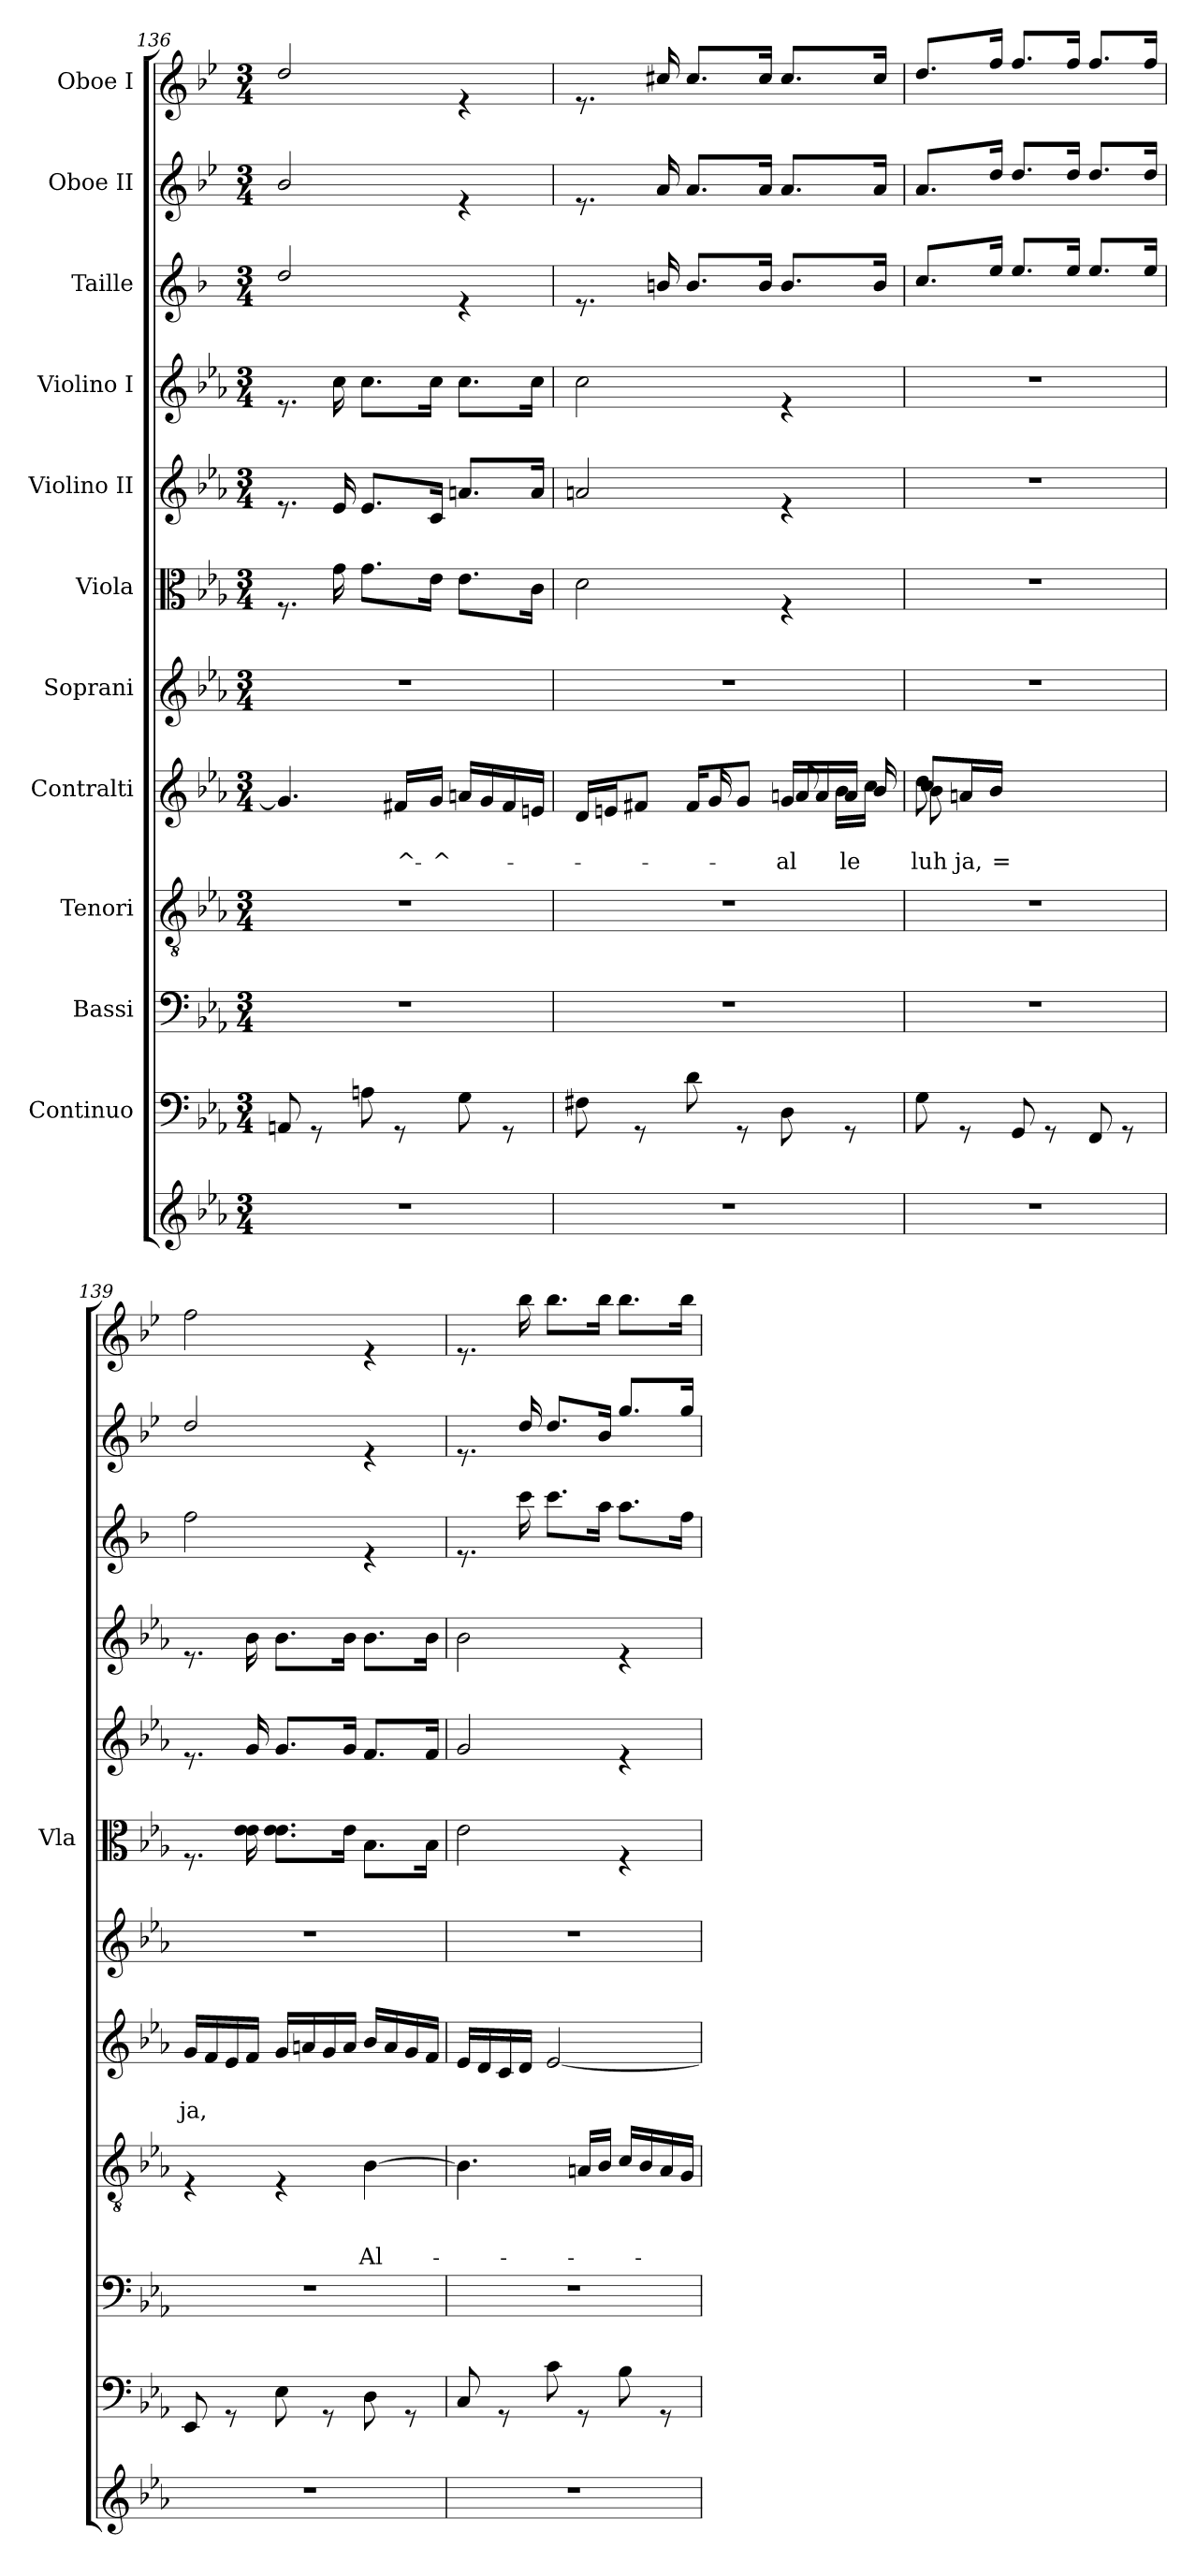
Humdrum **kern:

**kern	**kern	**kern	**kern	**text	**text	**text	**kern	**text	**text	**kern	**kern	**kern	**kern	**kern	**kern	**kern
*part12	*part11	*part10	*part9	*part9	*part9	*part9	*part8	*part8	*part8	*part7	*part6	*part5	*part4	*part3	*part2	*part1
*staff12	*staff11	*staff10	*staff9	*staff9	*staff9	*staff9	*staff8	*staff8	*staff8	*staff7	*staff6	*staff5	*staff4	*staff3	*staff2	*staff1
*	*I"Continuo	*I"Bassi	*I"Tenori	*	*	*	*I"Contralti	*	*	*I"Soprani	*I"Viola	*I"Violino II	*I"Violino I	*I"Taille	*I"Oboe II	*I"Oboe I
*	*	*	*	*	*	*	*	*	*	*	*I'Vla	*	*	*	*	*
*clefG2	*clefF4	*clefF4	*clefGv2	*	*	*	*clefG2	*	*	*clefG2	*clefC3	*clefG2	*clefG2	*clefG2	*clefG2	*clefG2
*	*	*	*	*	*	*	*	*	*	*	*	*	*	*ITrd4c7	*ITrd4c7	*ITrd4c7
*k[b-e-a-]	*k[b-e-a-]	*k[b-e-a-]	*k[b-e-a-]	*	*	*	*k[b-e-a-]	*	*	*k[b-e-a-]	*k[b-e-a-]	*k[b-e-a-]	*k[b-e-a-]	*k[b-e-]	*k[b-e-a-]	*k[b-e-a-]
*E-:	*E-:	*E-:	*E-:	*	*	*	*E-:	*	*	*E-:	*E-:	*E-:	*E-:	*B-:	*E-:	*E-:
*M3/4	*M3/4	*M3/4	*M3/4	*	*	*	*M3/4	*	*	*M3/4	*M3/4	*M3/4	*M3/4	*M3/4	*M3/4	*M3/4
=136	=136	=136	=136	=136	=136	=136	=136	=136	=136	=136	=136	=136	=136	=136	=136	=136
2.r	8AAn/	2.r	2.r	.	.	.	4.g/]	.	.	2.r	8.rF	8.re	8.re	2g/	2e-/	2g/
.	8rGG	.	.	.	.	.	.	.	.	.	.	.	.	.	.	.
.	.	.	.	.	.	.	.	.	.	.	16g\	16e-/	16cc\	.	.	.
.	8An\	.	.	.	.	.	.	.	.	.	8.g\L	8.e-/L	8.cc\L	.	.	.
!	!	!	!	!	!	!	!	!	!LO:LY:b	!	!	!	!	!	!	!
.	8rGG	.	.	.	.	.	16f#X/LL	.	-^-	.	.	.	.	.	.	.
!	!	!	!	!	!	!	!	!	!LO:LY:b	!	!	!	!	!	!	!
.	.	.	.	.	.	.	16g/JJ	.	-^-	.	16e-\Jk	16c/Jk	16cc\Jk	.	.	.
.	8G\	.	.	.	.	.	16an/LL	.	.	.	8.e-\L	8.an/L	8.cc\L	4re	4re	4re
.	.	.	.	.	.	.	16g/	.	.	.	.	.	.	.	.	.
.	8rGG	.	.	.	.	.	16f#/	.	.	.	.	.	.	.	.	.
.	.	.	.	.	.	.	16en/JJ	.	.	.	16c\Jk	16a/Jk	16cc\Jk	.	.	.
=137	=137	=137	=137	=137	=137	=137	=137	=137	=137	=137	=137	=137	=137	=137	=137	=137
*	*	*	*	*	*	*	*^	*	*	*	*	*	*	*	*	*
2.r	8F#X\	2.r	2.r	.	.	.	16d/LL	4ryy	.	.	2.r	2d\	2an/	2cc\	8.re	8.re	8.re
.	.	.	.	.	.	.	16en/J	.	.	.	.	.	.	.	.	.	.
.	8rGG	.	.	.	.	.	8f#X/J	.	.	.	.	.	.	.	.	.	.
.	.	.	.	.	.	.	.	.	.	.	.	.	.	.	16en/	16d/	16f#X/
.	8d\	.	.	.	.	.	16f#/KL	16ryy	.	.	.	.	.	.	8.e/L	8.d/L	8.f#/L
.	.	.	.	.	.	.	16ryy	16g/	.	.	.	.	.	.	.	.	.
.	8rGG	.	.	.	.	.	8g/J	8ryy	.	.	.	.	.	.	.	.	.
.	.	.	.	.	.	.	.	.	.	.	.	.	.	.	16e/Jk	16d/Jk	16f#/Jk
!	!	!	!	!	!	!	!	!	!	!LO:LY:b	!	!	!	!	!	!	!
.	8D\	.	.	.	.	.	16g/LL	8an/	.	-al	.	4rF	4re	4re	8.e/L	8.d/L	8.f#/L
.	.	.	.	.	.	.	16a/	.	.	.	.	.	.	.	.	.	.
!	!	!	!	!	!	!	!	!	!	!LO:LY:b	!	!	!	!	!	!	!
.	8rGG	.	.	.	.	.	16a/JJ	16b-\LL	.	le	.	.	.	.	.	.	.
.	.	.	.	.	.	.	16b-/	16cc\JJ	.	.	.	.	.	.	16e/Jk	16d/Jk	16f#/Jk
!!LO:LB:g=z
=138	=138	=138	=138	=138	=138	=138	=138	=138	=138	=138	=138	=138	=138	=138	=138	=138	=138
!	!	!	!	!	!	!	!	!	!	!LO:LY:b	!	!	!	!	!	!	!
*	*	*	*	*	*	*	*	*^	*	*	*	*	*	*	*	*	*
2.r	8G\	2.r	2.r	.	.	.	8dd\	8b-\	8cc/L	.	luh	2.r	2.r	2.r	2.r	8.f/L	8.d/L	8.g/L
!	!	!	!	!	!	!	!	!	!	!	!LO:LY:b	!	!	!	!	!	!	!
.	8rGG	.	.	.	.	.	2ryy	2ryy	16an/L	.	ja,	.	.	.	.	.	.	.
!	!	!	!	!	!	!	!	!	!	!	!LO:LY:b	!	!	!	!	!	!	!
.	.	.	.	.	.	.	.	.	16b-/JJ	.	=-	.	.	.	.	16a/Jk	16g/Jk	16b-/Jk
.	8GG/	.	.	.	.	.	.	.	2ryy	.	.	.	.	.	.	8.a/L	8.g/L	8.b-/L
.	8rGG	.	.	.	.	.	.	.	.	.	.	.	.	.	.	.	.	.
.	.	.	.	.	.	.	.	.	.	.	.	.	.	.	.	16a/Jk	16g/Jk	16b-/Jk
.	8FF/	.	.	.	.	.	.	.	.	.	.	.	.	.	.	8.a/L	8.g/L	8.b-/L
.	8rGG	.	.	.	.	.	8ryy	8ryy	.	.	.	.	.	.	.	.	.	.
.	.	.	.	.	.	.	.	.	.	.	.	.	.	.	.	16a/Jk	16g/Jk	16b-/Jk
*	*	*	*	*	*	*	*v	*v	*v	*	*	*	*	*	*	*	*	*
!!LO:PB:g=z
=139	=139	=139	=139	=139	=139	=139	=139	=139	=139	=139	=139	=139	=139	=139	=139	=139
!	!	!	!	!	!	!	!	!	!LO:LY:b	!	!	!	!	!	!	!
2.r	8EE-/	2.r	4rE	.	.	.	16g/LL	.	-ja,	2.r	8.rF	8.re	8.re	2b-\	2g/	2b-\
.	.	.	.	.	.	.	16f/	.	.	.	.	.	.	.	.	.
.	8rGG	.	.	.	.	.	16e-/	.	.	.	.	.	.	.	.	.
.	.	.	.	.	.	.	16f/JJ	.	.	.	16e-\ 16e-\	16g/	16b-\	.	.	.
.	8E-\	.	4rE	.	.	.	16g/LL	.	.	.	8.e-\ 8.e-\L	8.g/L	8.b-\L	.	.	.
.	.	.	.	.	.	.	16an/	.	.	.	.	.	.	.	.	.
.	8rGG	.	.	.	.	.	16g/	.	.	.	.	.	.	.	.	.
.	.	.	.	.	.	.	16a/JJ	.	.	.	16e-\Jk	16g/Jk	16b-\Jk	.	.	.
!	!	!	!	!	!	!LO:LY:b	!	!	!	!	!	!	!	!	!	!
.	8D\	.	[>4B-\	.	.	Al-	16b-/LL	.	.	.	8.B-\L	8.f/L	8.b-\L	4re	4re	4re
.	.	.	.	.	.	.	16a/	.	.	.	.	.	.	.	.	.
.	8rGG	.	.	.	.	.	16g/	.	.	.	.	.	.	.	.	.
.	.	.	.	.	.	.	16f/JJ	.	.	.	16B-\Jk	16f/Jk	16b-\Jk	.	.	.
=140	=140	=140	=140	=140	=140	=140	=140	=140	=140	=140	=140	=140	=140	=140	=140	=140
2.r	8C/	2.r	4.B-\]	.	.	.	16e-/LL	.	.	2.r	2e-\	2g/	2b-\	8.re	8.re	8.re
.	.	.	.	.	.	.	16d/	.	.	.	.	.	.	.	.	.
.	8rGG	.	.	.	.	.	16c/	.	.	.	.	.	.	.	.	.
.	.	.	.	.	.	.	16d/JJ	.	.	.	.	.	.	16ff\	16g/	16ee-\
.	8c\	.	.	.	.	.	[<2e-/	.	.	.	.	.	.	8.ff\L	8.g/L	8.ee-\L
.	8rGG	.	16An/LL	.	.	.	.	.	.	.	.	.	.	.	.	.
.	.	.	16B-/JJ	.	.	.	.	.	.	.	.	.	.	16dd\Jk	16e-/Jk	16ee-\Jk
.	8B-\	.	16c/LL	.	.	.	.	.	.	.	4rF	4re	4re	8.dd\L	8.cc/L	8.ee-\L
.	.	.	16B-/	.	.	.	.	.	.	.	.	.	.	.	.	.
.	8rGG	.	16A/	.	.	.	.	.	.	.	.	.	.	.	.	.
.	.	.	16G/JJ	.	.	.	.	.	.	.	.	.	.	16b-\Jk	16cc/Jk	16ee-\Jk
=	=	=	=	=	=	=	=	=	=	=	=	=	=	=	=	=
*-	*-	*-	*-	*-	*-	*-	*-	*-	*-	*-	*-	*-	*-	*-	*-	*-
